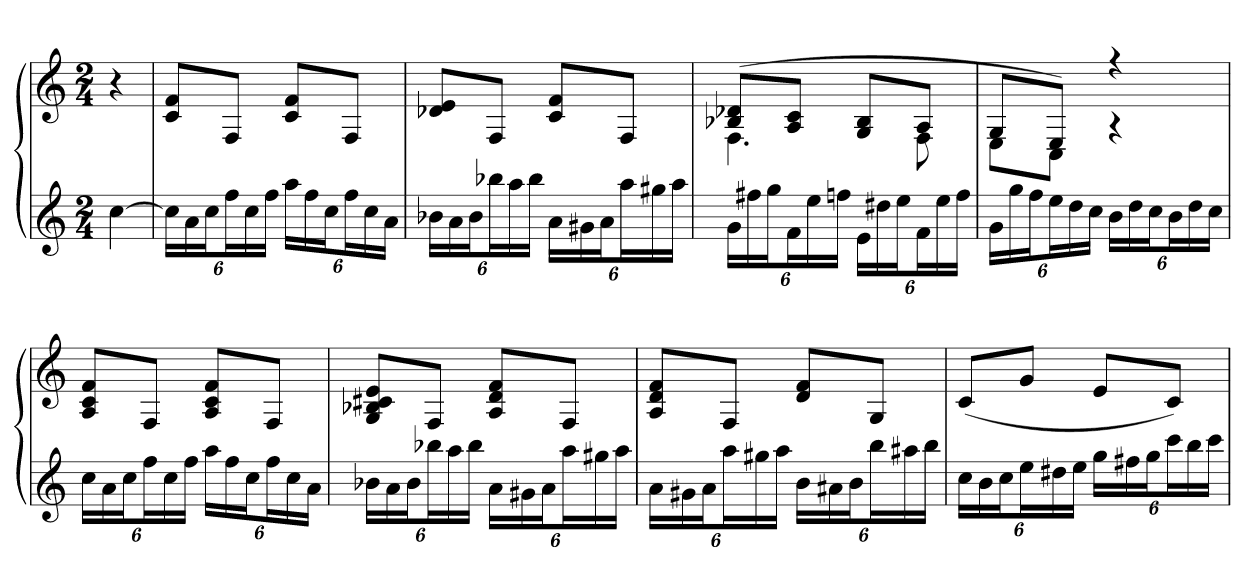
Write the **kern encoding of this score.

**kern	**kern
*part1	*part1
*staff2	*staff1
*clefG2	*clefG2
*M2/4	*M2/4
=	=
[4cc	4r
=	=
24ccLL]	8c 8fL
24a	.
24ccJ	.
24ffL	8FJ
24cc	.
24ffJJ	.
24aaLL	8c 8fL
24ff	.
24ccJ	.
24ffL	8FJ
24cc	.
24aJJ	.
=	=
24b-XLL	8d-X 8eL
24a	.
24b-J	.
24bb-XL	8FJ
24aa	.
24bb-JJ	.
24aLL	8c 8fL
24g#X	.
24aJ	.
24aaL	8FJ
24gg#X	.
24aaJJ	.
=	=
*	*^
24gLL	(8B-X 8d-XL	4.F
24ff#X	.	.
24ggJ	.	.
24fL	8A 8cJ	.
24ee	.	.
24ffnJJ	.	.
24eLL	8G 8B-L	.
24dd#X	.	.
24eeJ	.	.
24fL	8AJ	8F
24ee	.	.
24ffJJ	.	.
=	=	=
24gLL	8GL	8EL
24gg	.	.
24ffJ	.	.
24eeL	8EJ)	8CJ
24dd	.	.
24ccJJ	.	.
24bLL	4r	4r
24dd	.	.
24ccJ	.	.
24bL	.	.
24dd	.	.
24ccJJ	.	.
*	*v	*v
=	=
24ccLL	8A 8c 8fL
24a	.
24ccJ	.
24ffL	8FJ
24cc	.
24ffJJ	.
24aaLL	8A 8c 8fL
24ff	.
24ccJ	.
24ffL	8FJ
24cc	.
24aJJ	.
=	=
24b-XLL	8G 8B-X 8c#X 8eL
24a	.
24b-J	.
24bb-XL	8FJ
24aa	.
24bb-JJ	.
24aLL	8A 8d 8fL
24g#X	.
24aJ	.
24aaL	8FJ
24gg#X	.
24aaJJ	.
=	=
24aLL	8A 8d 8fL
24g#X	.
24aJ	.
24aaL	8FJ
24gg#X	.
24aaJJ	.
24bLL	8d 8fL
24a#X	.
24bJ	.
24bbL	8GJ
24aa#X	.
24bbJJ	.
=	=
24ccLL	(8cL
24b	.
24ccJ	.
24eeL	8gJ
24dd#X	.
24eeJJ	.
24ggLL	8eL
24ff#X	.
24ggJ	.
24cccL	8cJ)
24bb	.
24cccJJ	.
=	=
*-	*-
